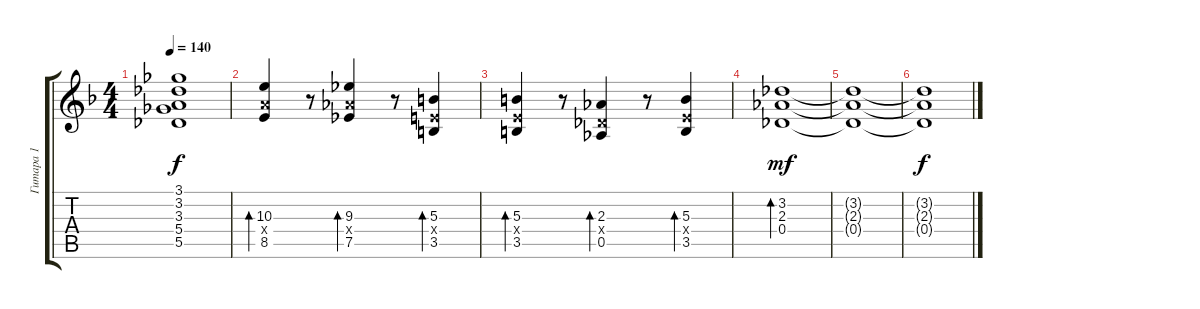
\track ("Гитара 1" "Гитара 1") {instrument acousticguitarsteel}
\staff {score tabs}
\tuning (Eb4 Bb3 Gb3 Db3 Ab2 Db2) {hide}
\ts (4 4)
\tempo 140
\clef g2
\ks dminor
(3.1{t} 3.2{t} 3.3{t} 5.4{t} 5.5{t}).1{dy f} |
(10.3 8.4{x} 8.5).4{bd 60} r.8 (9.3 7.4{x} 7.5).4{bd 60} r.8 (5.3 3.4{x} 3.5).4{bd 60} |
(5.3 3.4{x} 3.5).4{bd 60} r.8 (2.3 0.4{x} 0.5).4{bd 60} r.8 (5.3 3.4{x} 3.5).4{bd 60} |
(3.2 2.3 0.4).1{bd 240 dy mf} |
(3.2{t} 2.3{t} 0.4{t}).1 |
(3.2{t} 2.3{t} 0.4{t}).1{dy f}
